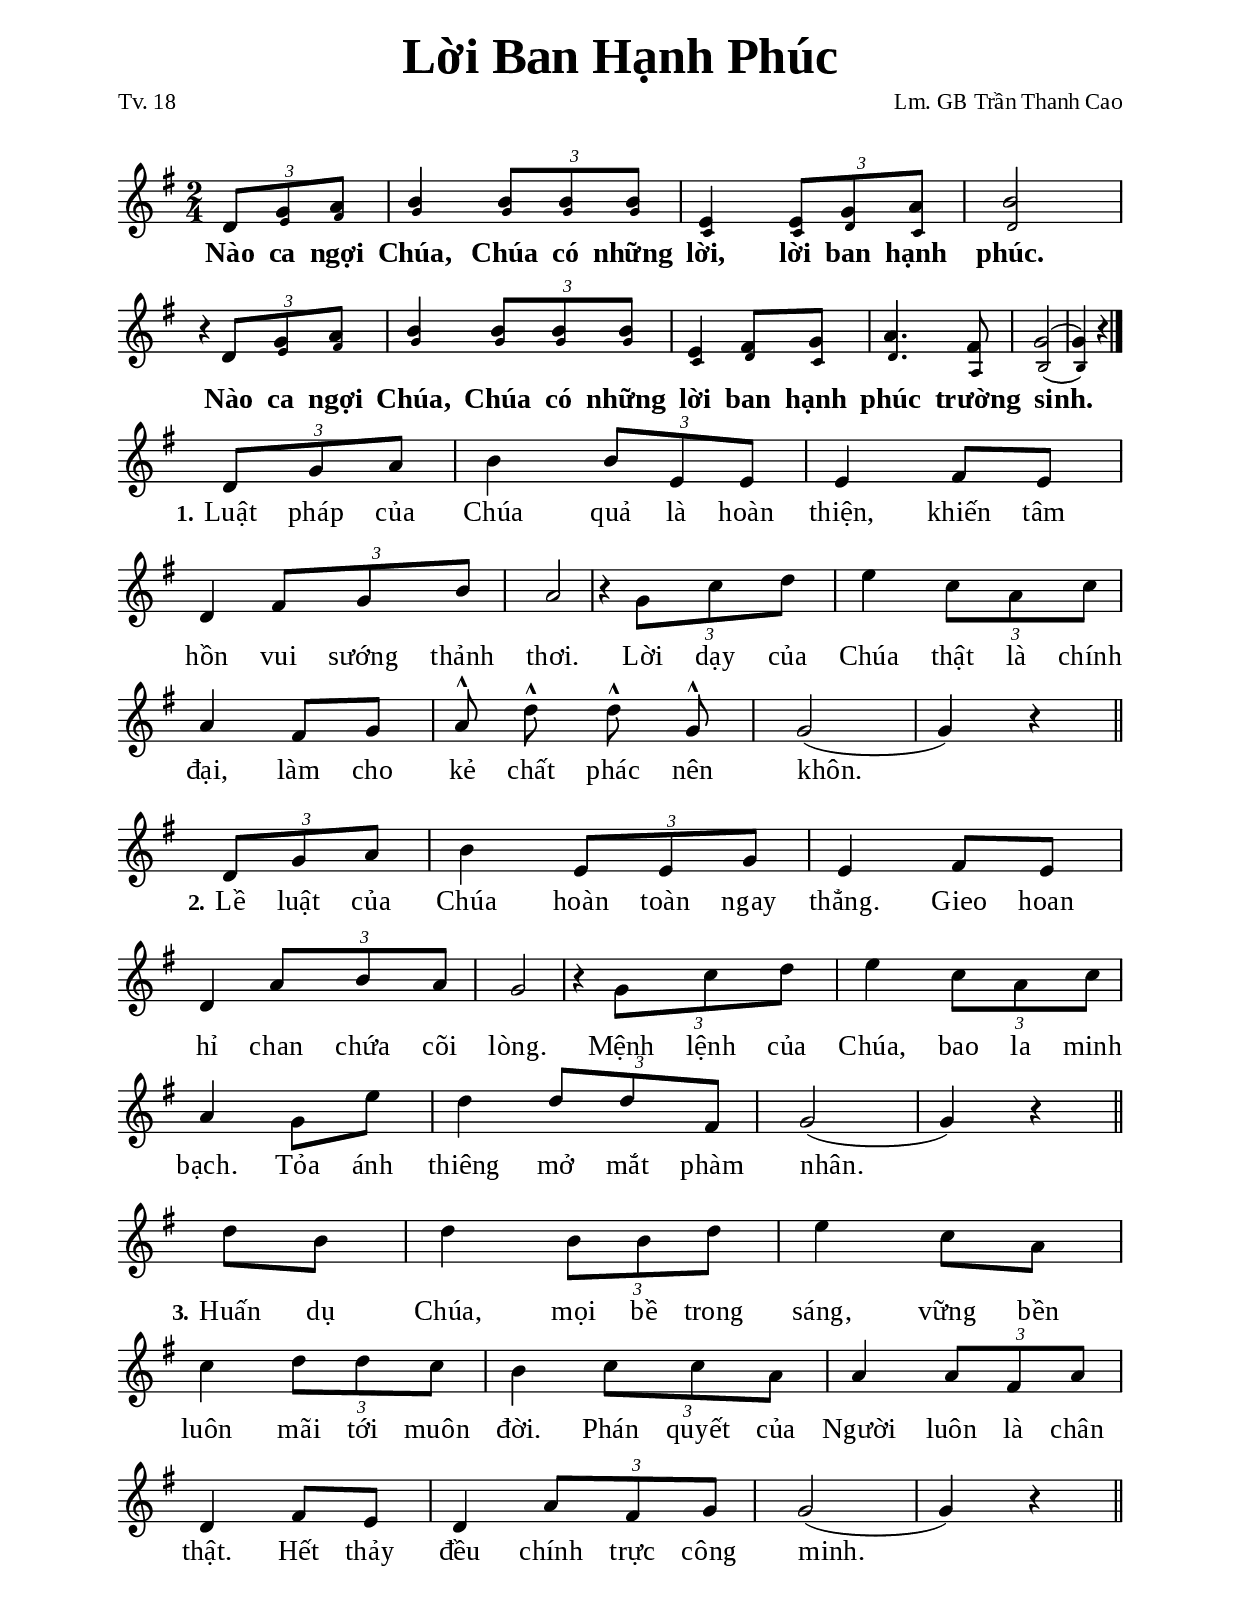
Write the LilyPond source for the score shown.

% Cài đặt chung
\version "2.22.1"
\include "english.ly"

\header {
  title = \markup { \fontsize #3 "Lời Ban Hạnh Phúc" }
  poet = "Tv. 18"
  composer = "Lm. GB Trần Thanh Cao"
  arranger = " "
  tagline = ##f
}

% Nhạc điệp khúc
nhacDiepKhucSop = \relative c' {
  \partial 4 \tuplet 3/2 { d8 g a } |
  b4 \tuplet 3/2 { b8 b b } |
  e,4 \tuplet 3/2 { e8 g a } |
  b2 |
  r4 \tuplet 3/2 { d,8 g a } |
  b4 \tuplet 3/2 { b8 b b } |
  e,4 fs8 g |
  a4. fs8 |
  g2 ^( |
  g4) r \bar "|."
}

nhacDiepKhucBas = \relative c' {
  \partial 4 \tuplet 3/2 { d8 e fs } |
  g4 \tuplet 3/2 { g8 g g } |
  c,4 \tuplet 3/2 { c8 d c } |
  d2 |
  r4 \tuplet 3/2 { d8 e fs } |
  g4 \tuplet 3/2 { g8 g g } |
  c,4 d8 c |
  d4. a8 |
  b2 _( |
  b4) r
}

% Nhạc phiên khúc
nhacPhienKhucMot = \relative c' {
  \partial 4 \tuplet 3/2 { d8 g a } |
  b4 \tuplet 3/2 { b8 e, e } |
  e4 fs8 e |
  d4 \tuplet 3/2 { fs8 g b } |
  a2 |
  r4 \tuplet 3/2 { g8 c d } |
  e4 \tuplet 3/2 { c8 a c } |
  a4 fs8 g |
  \autoBeamOff
  a8 ^^ d ^^ d ^^ g, ^^ |
  \autoBeamOn
  g2 ( |
  g4) r \bar "||"
}

nhacPhienKhucHai = \relative c' {
  \partial 4 \tuplet 3/2 { d8 g a } |
  b4 \tuplet 3/2 { e,8 e g} |
  e4 fs8 e |
  d4 \tuplet 3/2 { a'8 b a } |
  g2 |
  r4 \tuplet 3/2 { g8 c d } |
  e4 \tuplet 3/2 { c8 a c } |
  a4 g8 e' |
  d4 \tuplet 3/2 { d8 d fs, } |
  g2 ( |
  g4) r \bar "||"
}

nhacPhienKhucBa = \relative c'' {
  \partial 4 d8 b |
  d4 \tuplet 3/2 { b8 b d } |
  e4 c8 a |
  c4 \tuplet 3/2 { d8 d c } |
  b4 \tuplet 3/2 { c8 c a } |
  a4 \tuplet 3/2 { a8 fs a } |
  d,4 fs8 e |
  d4 \tuplet 3/2 { a'8 fs g } |
  g2 ( |
  g4) r \bar "||"
}

% Lời điệp khúc
loiDiepKhuc = \lyricmode {
  Nào ca ngợi Chúa,
  Chúa có những lời, lời ban hạnh phúc.
  Nào ca ngợi Chúa,
  Chúa có những lời ban hạnh phúc trường sinh.
}

% Lời phiên khúc
loiPhienKhucMot = \lyricmode {
  \set stanza = #"1."
  Luật pháp của Chúa quả là hoàn thiện,
  khiến tâm hồn vui sướng thảnh thơi.
  Lời dạy của Chúa thật là chính đại,
  làm cho kẻ chất phác nên khôn.
}

loiPhienKhucHai = \lyricmode {
  \set stanza = #"2."
  Lề luật của Chúa hoàn toàn ngay thẳng.
  Gieo hoan hỉ chan chứa cõi lòng.
  Mệnh lệnh của Chúa, bao la minh bạch.
  Tỏa ánh thiêng mở mắt phàm nhân.
}

loiPhienKhucBa = \lyricmode {
  \set stanza = #"3."
  Huấn dụ Chúa, mọi bề trong sáng,
  vững bền luôn mãi tới muôn đời.
  Phán quyết của Người luôn là chân thật.
  Hết thảy đều chính trực công minh.
}


% Dàn trang
\paper {
  #(set-paper-size "a4")
  top-margin = 15\mm
  bottom-margin = 10\mm
  left-margin = 20\mm
  right-margin = 20\mm
  indent = #0
  #(define fonts
    (make-pango-font-tree
      "Liberation Serif"
      "Liberation Serif"
      "Liberation Serif"
      (/ 20 20)))
  page-count = #1
  system-system-spacing = #'((basic-distance . 12.5))
  score-system-spacing = #'((basic-distance . 12.5))
}

% Thiết lập tông và nhịp
TongNhip = { \key g \major \time 2/4 }

% Đổi kích thước nốt cho bè phụ
notBePhu =
#(define-music-function (font-size music) (number? ly:music?)
   (for-some-music
     (lambda (m)
       (if (music-is-of-type? m 'rhythmic-event)
           (begin
             (set! (ly:music-property m 'tweaks)
                   (cons `(font-size . ,font-size)
                         (ly:music-property m 'tweaks)))
             #t)
           #f))
     music)
   music)

\score {
  \new ChoirStaff <<
    \new Staff = diepKhuc \with {
        \consists "Merge_rests_engraver"
        %\magnifyStaff #(magstep +1)
        printPartCombineTexts = ##f
      }
      <<
      \new Voice \TongNhip \partCombine 
        \nhacDiepKhucSop
        \notBePhu -3 { \nhacDiepKhucBas }
      \new NullVoice = nhacThamChieu \nhacDiepKhucSop
      \new Lyrics \lyricsto nhacThamChieu \loiDiepKhuc
      >>
  >>
  \layout {
    \override Lyrics.LyricText.font-series = #'bold
    \override Lyrics.LyricText.font-size = #+2
    \override Lyrics.LyricSpace.minimum-distance = #1.3
    \override Score.BarNumber.break-visibility = ##(#f #f #f)
    \override Score.SpacingSpanner.uniform-stretching = ##t
  }
}

\score {
  \new ChoirStaff <<
    \new Staff = phienKhuc \with {
        %\magnifyStaff #(magstep +1)
      }
      <<
      \new Voice = beSop {
        \key g \major \time 2/4 \nhacPhienKhucMot
      }
    >>
    \new Lyrics \lyricsto beSop \loiPhienKhucMot
  >>
  \layout {
    \override Staff.TimeSignature.transparent = ##t
    \override Lyrics.LyricText.font-size = #+2
    \override Lyrics.LyricSpace.minimum-distance = #3
    \override Score.BarNumber.break-visibility = ##(#f #f #f)
    \override Score.SpacingSpanner.uniform-stretching = ##t
  }
}

\score {
  \new ChoirStaff <<
    \new Staff = phienKhuc \with {
        %\magnifyStaff #(magstep +1)
      }
      <<
      \new Voice = beSop {
        \key g \major \time 2/4 \nhacPhienKhucHai
      }
    >>
    \new Lyrics \lyricsto beSop \loiPhienKhucHai
  >>
  \layout {
    \override Staff.TimeSignature.transparent = ##t
    \override Lyrics.LyricText.font-size = #+2
    \override Lyrics.LyricSpace.minimum-distance = #3
    \override Score.BarNumber.break-visibility = ##(#f #f #f)
    \override Score.SpacingSpanner.uniform-stretching = ##t
  }
}

\score {
  \new ChoirStaff <<
    \new Staff = phienKhuc \with {
        %\magnifyStaff #(magstep +1)
      }
      <<
      \new Voice = beSop {
        \key g \major \time 2/4 \nhacPhienKhucBa
      }
    >>
    \new Lyrics \lyricsto beSop \loiPhienKhucBa
  >>
  \layout {
    \override Staff.TimeSignature.transparent = ##t
    \override Lyrics.LyricText.font-size = #+2
    \override Lyrics.LyricSpace.minimum-distance = #2.5
    \override Score.BarNumber.break-visibility = ##(#f #f #f)
    \override Score.SpacingSpanner.uniform-stretching = ##t
  }
}
